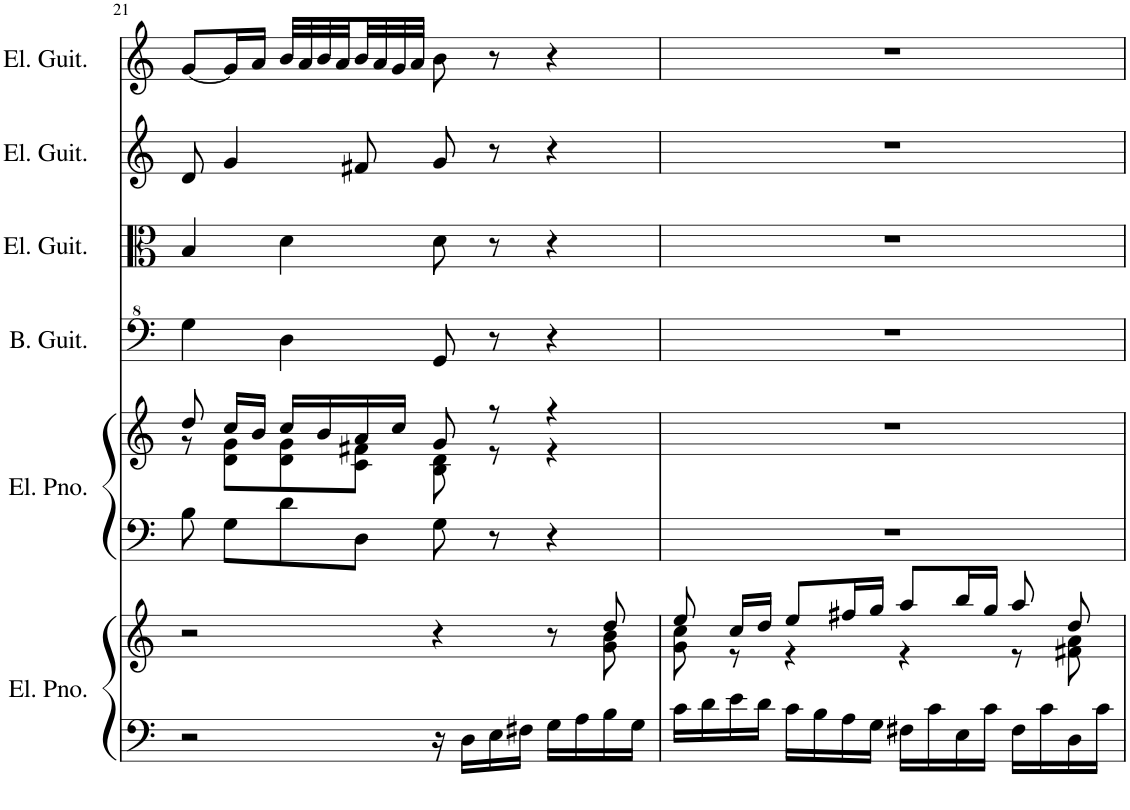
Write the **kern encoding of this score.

**kern	**kern	**kern	**kern	**kern	**kern	**kern	**kern
*part6	*part6	*part5	*part5	*part4	*part3	*part2	*part1
*staff8	*staff7	*staff6	*staff5	*staff4	*staff3	*staff2	*staff1
*I"Electric Piano	*	*I"Electric Piano	*	*I"Bass Guitar	*I"Electric Guitar	*I"Electric Guitar	*I"Electric Guitar
*I'El. Pno.	*	*I'El. Pno.	*	*I'B. Guit.	*I'El. Guit.	*I'El. Guit.	*I'El. Guit.
!!LO:PB:g=z
*clefF4	*clefG2	*clefF4	*clefG2	*clefF^4	*clefC3	*clefG2	*clefG2
*	*	*	*	*Trd7c12	*	*	*
*k[]	*k[]	*k[]	*k[]	*k[]	*k[]	*k[]	*k[]
*M4/4	*M4/4	*M4/4	*M4/4	*M4/4	*M4/4	*M4/4	*M4/4
=21	=21	=21	=21	=21	=21	=21	=21
*	*^	*	*^	*	*	*	*
2r	2r	2..ryy	8B\	8dd/	8r	4g\	4B/	8d/	[8g/L
.	.	.	8G\L	16cc/LL	8d\ 8g\L	.	.	4g/	16g/L]
.	.	.	.	16b/JJ	.	.	.	.	16a/JJ
.	.	.	8d\	16cc/LL	8d\ 8g\	4d\	4d\	.	32b/LLL
.	.	.	.	.	.	.	.	.	32a/
.	.	.	.	16b/	.	.	.	.	32b/
.	.	.	.	.	.	.	.	.	32a/
.	.	.	8D\J	16a/	8c\ 8f#X\J	.	.	8f#X/	32b/
.	.	.	.	.	.	.	.	.	32a/
.	.	.	.	16cc/JJ	.	.	.	.	32g/
.	.	.	.	.	.	.	.	.	32a/JJJ
16r	4r	.	8G\	8g/	8B\ 8d\	8G/	8d\	8g/	8b\
16D\LL	.	.	.	.	.	.	.	.	.
16E\	.	.	8r	8r	8r	8r	8r	8r	8r
16F#X\JJ	.	.	.	.	.	.	.	.	.
16G\LL	8r	.	4r	4r	4r	4r	4r	4r	4r
16A\	.	.	.	.	.	.	.	.	.
16B\	8dd/	8g\ 8b\	.	.	.	.	.	.	.
16G\JJ	.	.	.	.	.	.	.	.	.
*	*	*	*	*v	*v	*	*	*	*
=22	=22	=22	=22	=22	=22	=22	=22	=22
16c\LL	8ee/	8g\ 8cc\	1r	1r	1r	1r	1r	1r
16d\	.	.	.	.	.	.	.	.
16e\	16cc/LL	8r	.	.	.	.	.	.
16d\JJ	16dd/JJ	.	.	.	.	.	.	.
16c\LL	8ee/L	4r	.	.	.	.	.	.
16B\	.	.	.	.	.	.	.	.
16A\	16ff#X/L	.	.	.	.	.	.	.
16G\JJ	16gg/JJ	.	.	.	.	.	.	.
16F#X\LL	8aa/L	4r	.	.	.	.	.	.
16c\	.	.	.	.	.	.	.	.
16E\	16bb/L	.	.	.	.	.	.	.
16c\JJ	16gg/JJ	.	.	.	.	.	.	.
16F#\LL	8aa/	8r	.	.	.	.	.	.
16c\	.	.	.	.	.	.	.	.
16D\	8dd/	8f#X\ 8a\	.	.	.	.	.	.
16c\JJ	.	.	.	.	.	.	.	.
*	*v	*v	*	*	*	*	*	*
=	=	=	=	=	=	=	=
*-	*-	*-	*-	*-	*-	*-	*-
